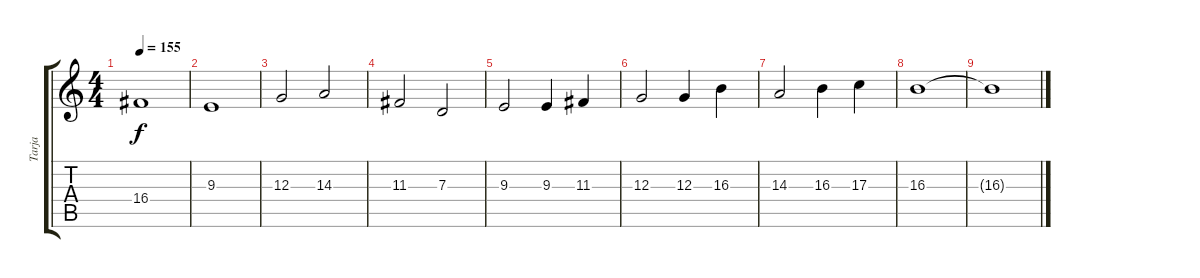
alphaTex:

\track ("Tarja" "Tarja") {instrument violin}
\staff {score tabs}
\tuning (E4 B3 G3 D3 A2 E2) {hide}
\ts (4 4)
\tempo 155
\clef g2
\ks c
16.4{t}.1{dy f} |
9.3.1 |
12.3.2 14.3.2 |
11.3.2 7.3.2 |
9.3.2 9.3.4 11.3.4 |
12.3.2 12.3.4 16.3.4 |
14.3.2 16.3.4 17.3.4 |
16.3.1 |
16.3{t}.1
